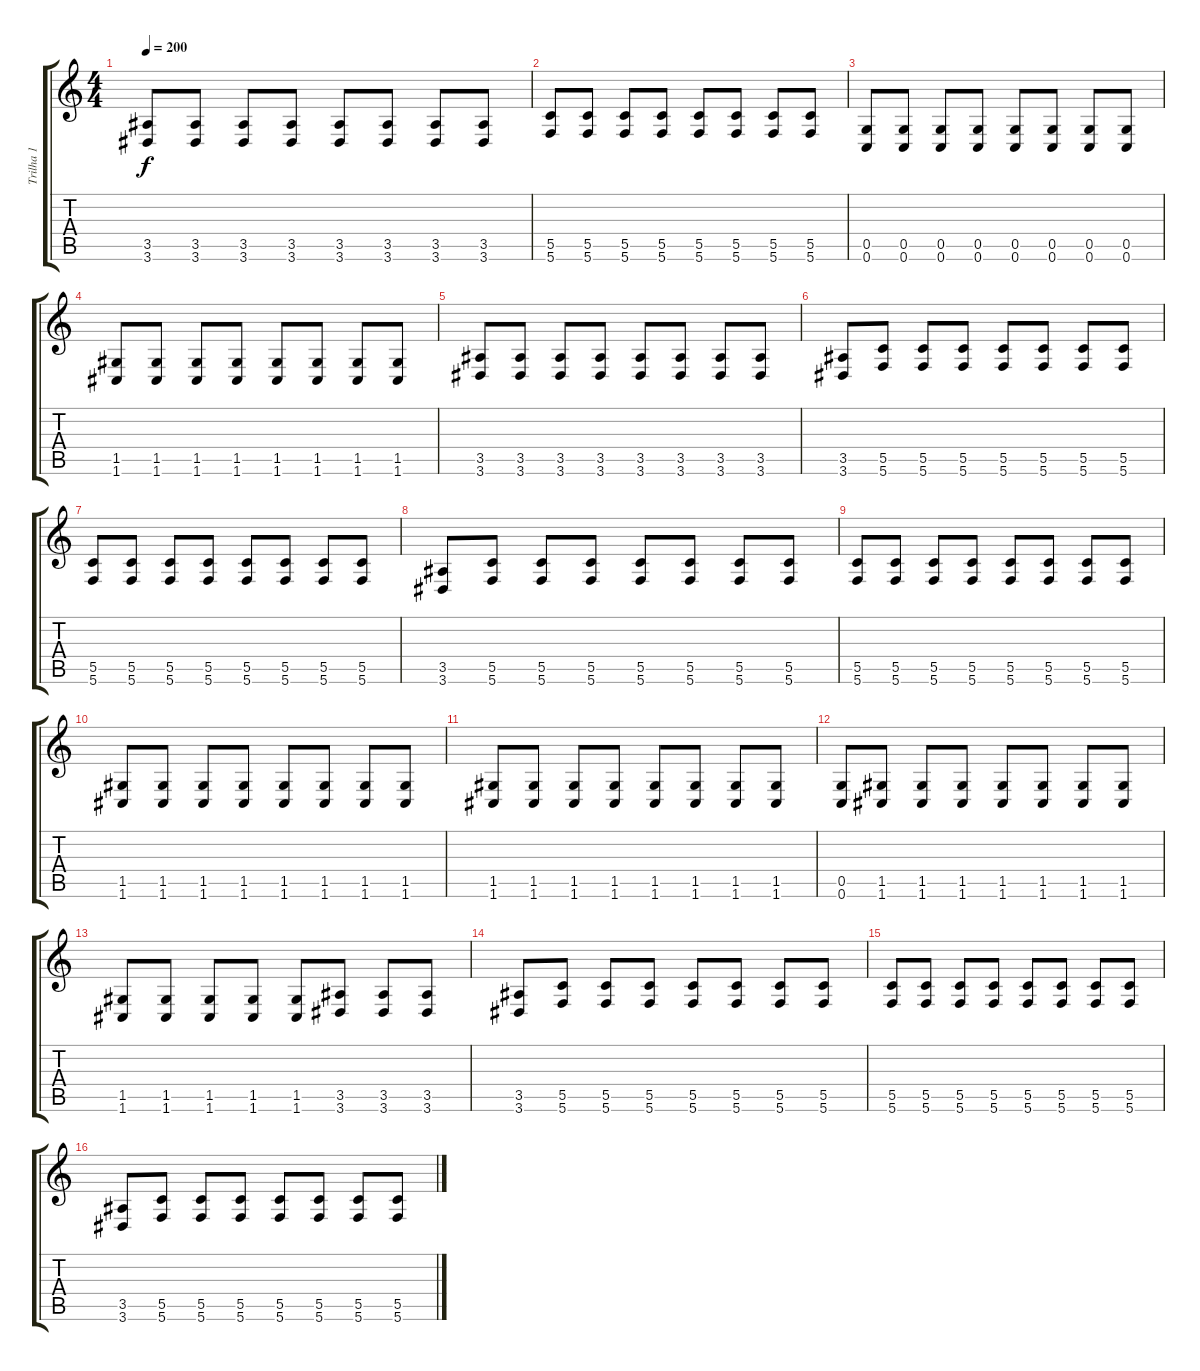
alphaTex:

\track ("Trilha 1" "Trilha 1") {instrument overdrivenguitar}
\staff {score tabs}
\tuning (D4 A3 F3 C3 G2 C2) {hide}
\ts (4 4)
\tempo 200
\clef g2
\ks c
(3.5 3.6).8{dy f} (3.5 3.6).8 (3.5 3.6).8 (3.5 3.6).8 (3.5 3.6).8 (3.5 3.6).8 (3.5 3.6).8 (3.5 3.6).8 |
(5.5 5.6).8 (5.5 5.6).8 (5.5 5.6).8 (5.5 5.6).8 (5.5 5.6).8 (5.5 5.6).8 (5.5 5.6).8 (5.5 5.6).8 |
(0.5 0.6).8 (0.5 0.6).8 (0.5 0.6).8 (0.5 0.6).8 (0.5 0.6).8 (0.5 0.6).8 (0.5 0.6).8 (0.5 0.6).8 |
(1.5 1.6).8 (1.5 1.6).8 (1.5 1.6).8 (1.5 1.6).8 (1.5 1.6).8 (1.5 1.6).8 (1.5 1.6).8 (1.5 1.6).8 |
(3.5 3.6).8 (3.5 3.6).8 (3.5 3.6).8 (3.5 3.6).8 (3.5 3.6).8 (3.5 3.6).8 (3.5 3.6).8 (3.5 3.6).8 |
(3.5 3.6).8 (5.5 5.6).8 (5.5 5.6).8 (5.5 5.6).8 (5.5 5.6).8 (5.5 5.6).8 (5.5 5.6).8 (5.5 5.6).8 |
(5.5 5.6).8 (5.5 5.6).8 (5.5 5.6).8 (5.5 5.6).8 (5.5 5.6).8 (5.5 5.6).8 (5.5 5.6).8 (5.5 5.6).8 |
(3.5 3.6).8 (5.5 5.6).8 (5.5 5.6).8 (5.5 5.6).8 (5.5 5.6).8 (5.5 5.6).8 (5.5 5.6).8 (5.5 5.6).8 |
(5.5 5.6).8 (5.5 5.6).8 (5.5 5.6).8 (5.5 5.6).8 (5.5 5.6).8 (5.5 5.6).8 (5.5 5.6).8 (5.5 5.6).8 |
(1.5 1.6).8 (1.5 1.6).8 (1.5 1.6).8 (1.5 1.6).8 (1.5 1.6).8 (1.5 1.6).8 (1.5 1.6).8 (1.5 1.6).8 |
(1.5 1.6).8 (1.5 1.6).8 (1.5 1.6).8 (1.5 1.6).8 (1.5 1.6).8 (1.5 1.6).8 (1.5 1.6).8 (1.5 1.6).8 |
(0.5 0.6).8 (1.5 1.6).8 (1.5 1.6).8 (1.5 1.6).8 (1.5 1.6).8 (1.5 1.6).8 (1.5 1.6).8 (1.5 1.6).8 |
(1.5 1.6).8 (1.5 1.6).8 (1.5 1.6).8 (1.5 1.6).8 (1.5 1.6).8 (3.5 3.6).8 (3.5 3.6).8 (3.5 3.6).8 |
(3.5 3.6).8 (5.5 5.6).8 (5.5 5.6).8 (5.5 5.6).8 (5.5 5.6).8 (5.5 5.6).8 (5.5 5.6).8 (5.5 5.6).8 |
(5.5 5.6).8 (5.5 5.6).8 (5.5 5.6).8 (5.5 5.6).8 (5.5 5.6).8 (5.5 5.6).8 (5.5 5.6).8 (5.5 5.6).8 |
(3.5 3.6).8 (5.5 5.6).8 (5.5 5.6).8 (5.5 5.6).8 (5.5 5.6).8 (5.5 5.6).8 (5.5 5.6).8 (5.5 5.6).8
